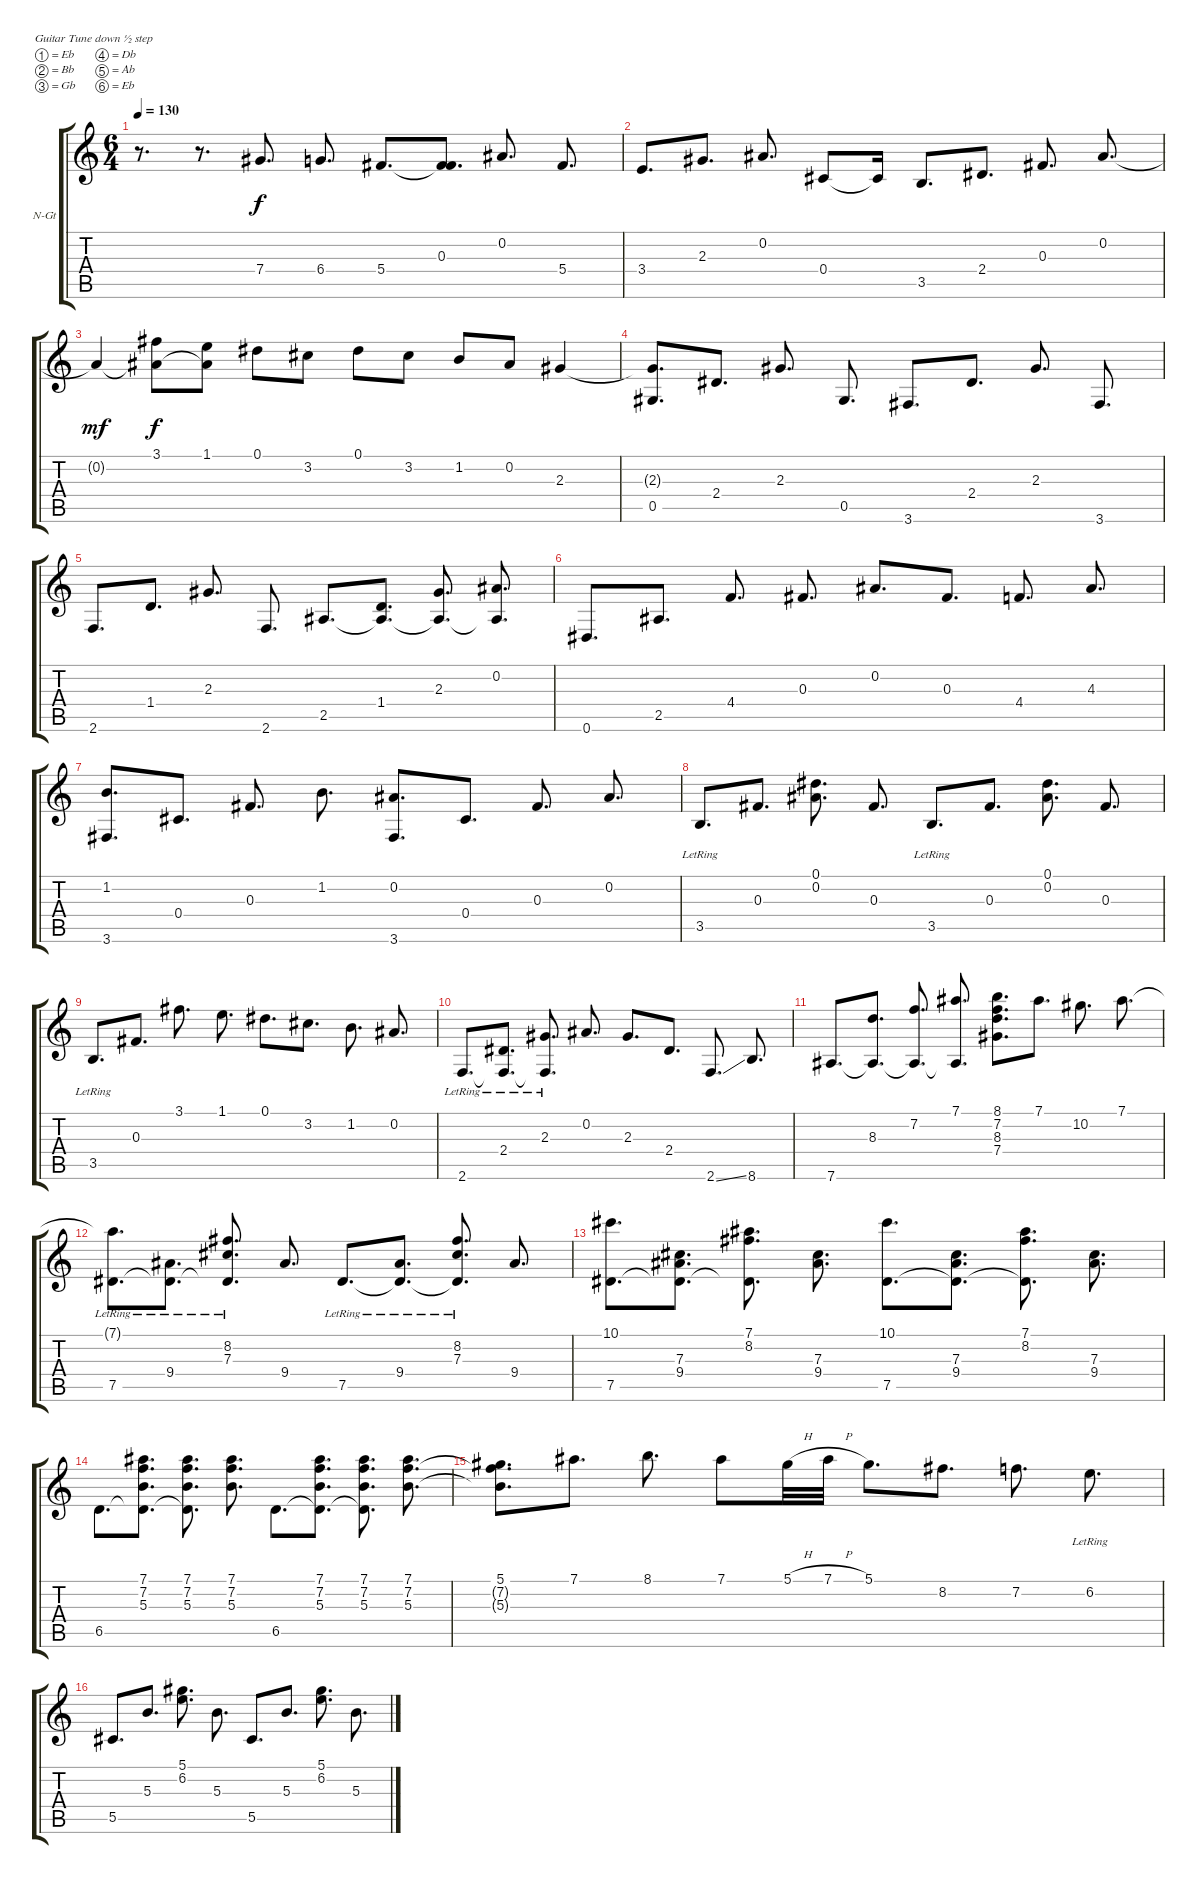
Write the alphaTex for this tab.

\bracketExtendMode groupsimilarinstruments
\firstSystemTrackNameOrientation horizontal
\otherSystemsTrackNameOrientation horizontal
\track ("Piste 1" "N-Gt") {instrument acousticguitarnylon}
\staff {score tabs}
\tuning (Eb4 Bb3 Gb3 Db3 Ab2 Eb2)
\ts (6 4)
\tempo 130
\clef g2
\ks c
r.8{d dy f} r.8{d} 7.4.8{d} 6.4.8{d} 5.4.8{d} (0.3 5.4{t}).8{d} 0.2.8{d} 5.4.8{d} |
3.4.8{d} 2.3.8{d} 0.2.8{d} 0.4.8 0.4{t}.16 3.5.8{d} 2.4.8{d} 0.3.8{d} 0.2.8{d} |
0.2{t}.4{dy mf} (3.1 0.2{t}).8{dy f} (1.1 0.2{t}).8 0.1.8 3.2.8 0.1.8 3.2.8 1.2.8 0.2.8 2.3.4 |
(2.3{t} 0.5).8{d} 2.4.8{d} 2.3.8{d} 0.5.8{d} 3.6.8{d} 2.4.8{d} 2.3.8{d} 3.6.8{d} |
2.6.8{d} 1.4.8{d} 2.3.8{d} 2.6.8{d} 2.5.8{d} (1.4 2.5{t}).8{d} (2.3 2.5{t}).8{d} (0.2 2.5{t}).8{d} |
0.6.8{d} 2.5.8{d} 4.4.8{d} 0.3.8{d} 0.2.8{d} 0.3.8{d} 4.4.8{d} 4.3.8{d} |
(1.2 3.6).8{d} 0.4.8{d} 0.3.8{d} 1.2.8{d} (0.2 3.6).8{d} 0.4.8{d} 0.3.8{d} 0.2.8{d} |
3.5{lr}.8{d} 0.3.8{d} (0.1 0.2).8{d} 0.3.8{d} 3.5{lr}.8{d} 0.3.8{d} (0.1 0.2).8{d} 0.3.8{d} |
3.5{lr}.8{d} 0.3.8{d} 3.1.8{d} 1.1.8{d} 0.1.8{d} 3.2.8{d} 1.2.8{d} 0.2.8{d} |
2.6{lr}.8{d} (2.4 2.6{lr t}).8{d} (2.3 2.6{lr t}).8{d} 0.2.8{d} 2.3.8{d} 2.4.8{d} 2.6{ss}.8{d} 8.6.8{d} |
7.6.8{d} (8.3 7.6{t}).8{d} (7.2 7.6{t}).8{d} (7.1 7.6{t}).8{d} (8.1 7.2 8.3 7.4).8{d} 7.1.8{d} 10.2.8{d} 7.1.8{d} |
(7.1{t} 7.5{lr}).8{d} (9.4 7.5{lr t}).8{d} (8.2 7.3 7.5{lr t}).8{d} 9.4.8{d} 7.5{lr}.8{d} (9.4 7.5{lr t}).8{d} (8.2 7.3 7.5{lr t}).8{d} 9.4.8{d} |
(10.1 7.5).8{d} (7.3 9.4 7.5{t}).8{d} (7.1 8.2 7.5{t}).8{d} (7.3 9.4).8{d} (10.1 7.5).8{d} (7.3 9.4 7.5{t}).8{d} (7.1 8.2 7.5{t}).8{d} (7.3 9.4).8{d} |
6.5.8{d} (7.1 7.2 5.3 6.5{t}).8{d} (7.1 7.2 5.3 6.5{t}).8{d} (7.1 7.2 5.3).8{d} 6.5.8{d} (7.1 7.2 5.3 6.5{t}).8{d} (7.1 7.2 5.3 6.5{t}).8{d} (7.1 7.2 5.3).8{d} |
(5.1 7.2{t} 5.3{t}).8{d} 7.1.8{d} 8.1.8{d} 7.1.8 5.1{h}.32 7.1{h}.32 5.1.8{d} 8.2.8{d} 7.2.8{d} 6.2{lr}.8{d} |
5.5.8{d} 5.3.8{d} (5.1 6.2).8{d} 5.3.8{d} 5.5.8{d} 5.3.8{d} (5.1 6.2).8{d} 5.3.8{d}
